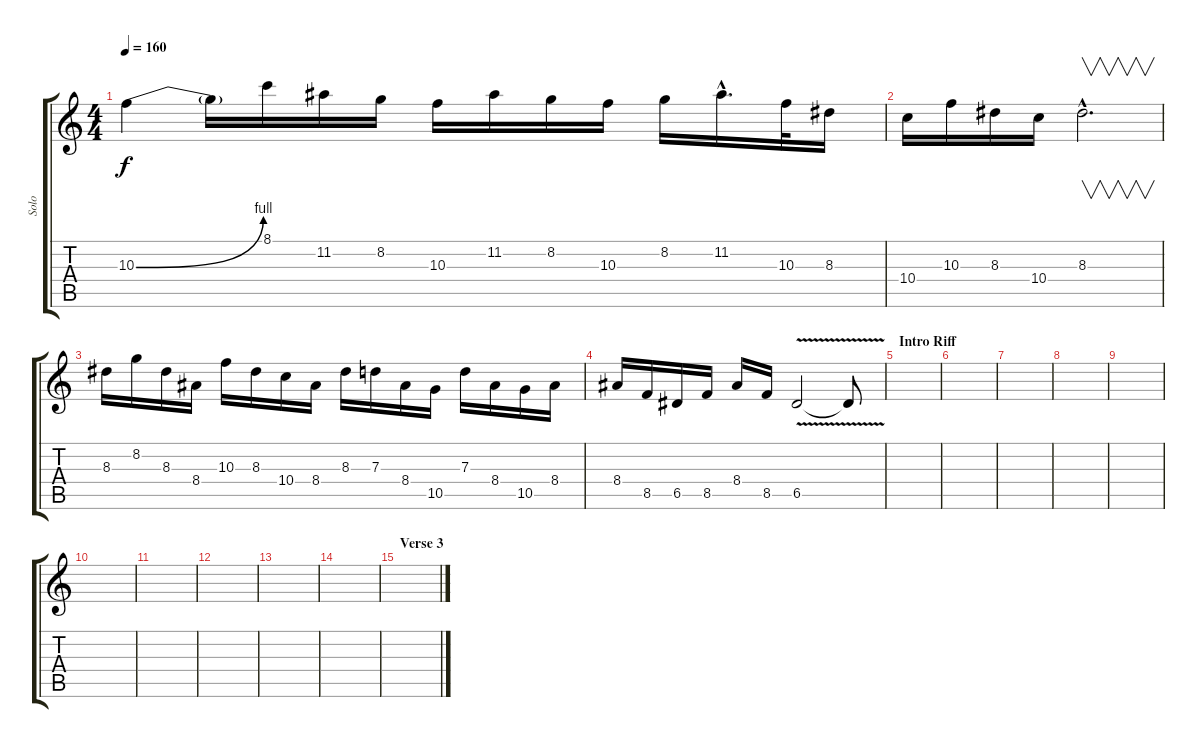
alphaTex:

\track ("Solo" "Solo") {instrument distortionguitar}
\staff {score tabs}
\tuning (E4 B3 G3 D3 A2 E2) {hide}
\ts (4 4)
\tempo 160
\clef g2
\ks c
10.3{be (bend 0 0 60 4)}.4{dy f} 10.3{t}.16 8.1.16 11.2.16 8.2.16 10.3.16 11.2.16 8.2.16 10.3.16 8.2.16 11.2{hac}.16{d} 10.3.32 8.3.16 |
10.4.16 10.3.16 8.3.16 10.4.16 8.3{hac}.2{v d} |
8.3.16 8.2.16 8.3.16 8.4.16 10.3.16 8.3.16 10.4.16 8.4.16 8.3.16 7.3.16 8.4.16 10.5.16 7.3.16 8.4.16 10.5.16 8.4.16 |
8.4.16 8.5.16 6.5.16 8.5.16 8.4.16 8.5.16 6.5{v}.2 6.5{t}.8 |
\section ("" "Intro Riff")
|
|
|
|
|
|
|
|
|
|
\section ("" "Verse 3")
